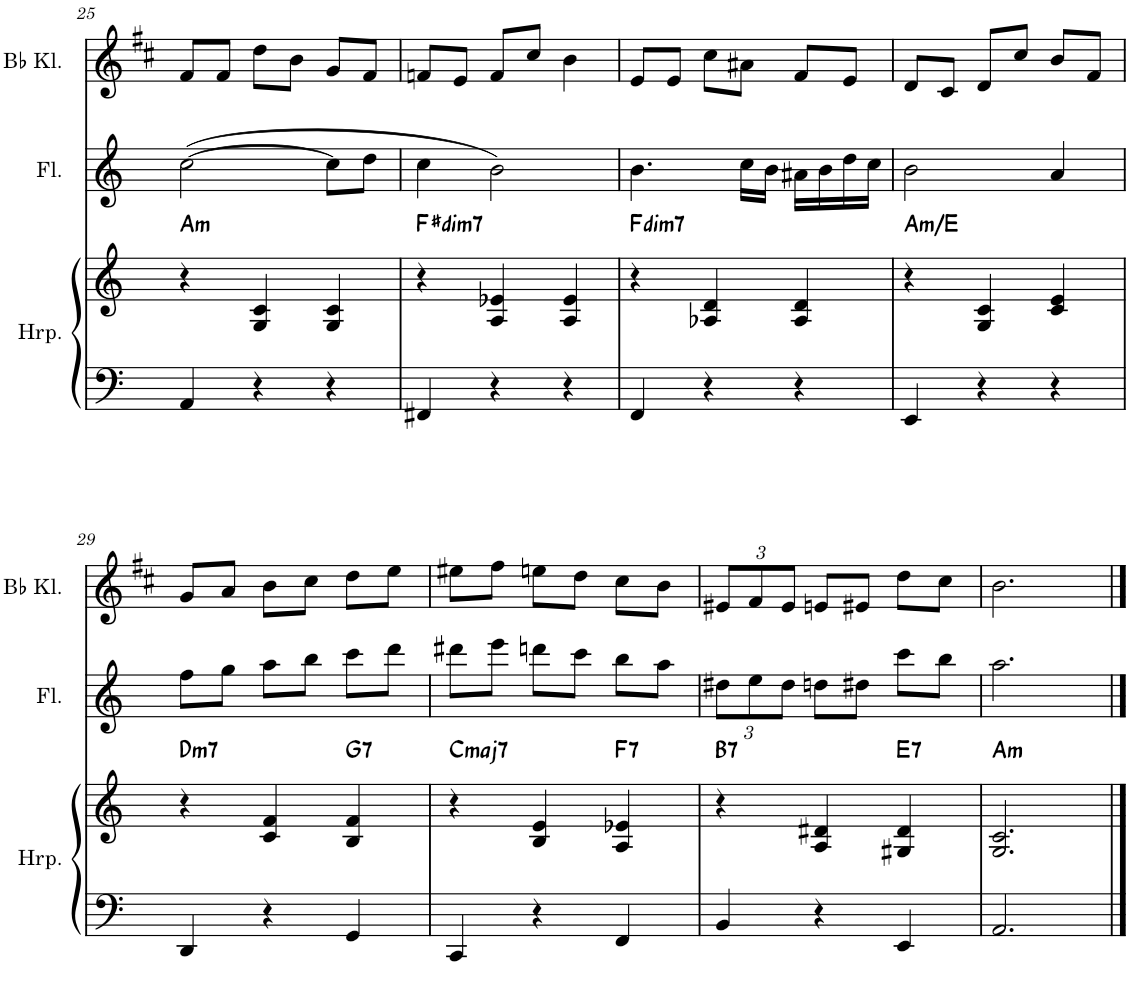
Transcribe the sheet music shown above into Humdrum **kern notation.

**kern	**kern	**harte	**kern	**kern
*part3	*part3	*part3	*part2	*part1
*staff4	*staff3	*	*staff2	*staff1
*I"Harp	*	*	*I"Dwarsfluit	*I"Klarinet in Bb
*I'Hrp.	*	*	*	*
!!LO:PB:g=z
*clefF4	*clefG2	*	*clefG2	*clefG2
*	*	*	*	*Trd1c2
*k[]	*k[]	*	*k[]	*k[f#c#]
*M3/4	*M3/4	*	*M3/4	*M3/4
=25	=25	=25	=25	=25
!	!	!LO:H:kt=m	!	!
4AA/	4r	A:min	([2cc\	8f#/L
.	.	.	.	8f#/J
4r	4G/ 4c/	.	.	8dd\L
.	.	.	.	8b\J
4r	4G/ 4c/	.	8cc\L]	8g/L
.	.	.	8dd\J	8f#/J
=26	=26	=26	=26	=26
!	!	!LO:H:kt=dim7	!	!
4FF#X/	4r	F#:dim7	4cc\	8fn/L
.	.	.	.	8e/J
4r	4A/ 4e-X/	.	2b\)	8f/L
.	.	.	.	8cc#/J
4r	4A/ 4e-/	.	.	4b\
=27	=27	=27	=27	=27
!	!	!LO:H:kt=dim7	!	!
4FF/	4r	F:dim7	4.b\	8e/L
.	.	.	.	8e/J
4r	4A-X/ 4d/	.	.	8cc#\L
.	.	.	16cc\LL	8a#X\J
.	.	.	16b\JJ	.
4r	4A-/ 4d/	.	16a#X\LL	8f#/L
.	.	.	16b\	.
.	.	.	16dd\	8e/J
.	.	.	16cc\JJ	.
=28	=28	=28	=28	=28
!	!	!LO:H:kt=m	!	!
4EE/	4r	A:min/5	2b\	8d/L
.	.	.	.	8c#/J
4r	4G/ 4c/	.	.	8d/L
.	.	.	.	8cc#/J
4r	4c/ 4e/	.	4a/	8b/L
.	.	.	.	8f#/J
!!LO:LB:g=z
=29	=29	=29	=29	=29
!	!	!LO:H:kt=m7	!	!
4DD/	4r	D:min7	8ff\L	8g/L
.	.	.	8gg\J	8a/J
4r	4c/ 4f/	.	8aa\L	8b\L
.	.	.	8bb\J	8cc#\J
!	!	!LO:H:kt=7	!	!
4GG/	4B/ 4f/	G:7	8ccc\L	8dd\L
.	.	.	8ddd\J	8ee\J
=30	=30	=30	=30	=30
!	!	!LO:H:kt=maj7	!	!
4CC/	4r	C:maj7	8ddd#X\L	8ee#X\L
.	.	.	8eee\J	8ff#\J
4r	4B/ 4e/	.	8dddn\L	8een\L
.	.	.	8ccc\J	8dd\J
!	!	!LO:H:kt=7	!	!
4FF/	4A/ 4e-X/	F:7	8bb\L	8cc#\L
.	.	.	8aa\J	8b\J
=31	=31	=31	=31	=31
*	*	*	*Xbrackettup	*Xbrackettup
!	!	!LO:H:kt=7	!	!
4BB/	4r	B:7	12dd#X\L	12e#X/L
.	.	.	12ee\	12f#/
.	.	.	12dd#\J	12e#/J
4r	4A/ 4d#X/	.	8ddn\L	8en/L
.	.	.	8dd#X\J	8e#X/J
!	!	!LO:H:kt=7	!	!
4EE/	4G#X/ 4d#/	E:7	8ccc\L	8dd\L
.	.	.	8bb\J	8cc#\J
=32	=32	=32	=32	=32
!	!	!LO:H:kt=m	!	!
2.AA/	2.G/ 2.c/	A:min	2.aa\	2.b\
==	==	==	==	==
*-	*-	*-	*-	*-
